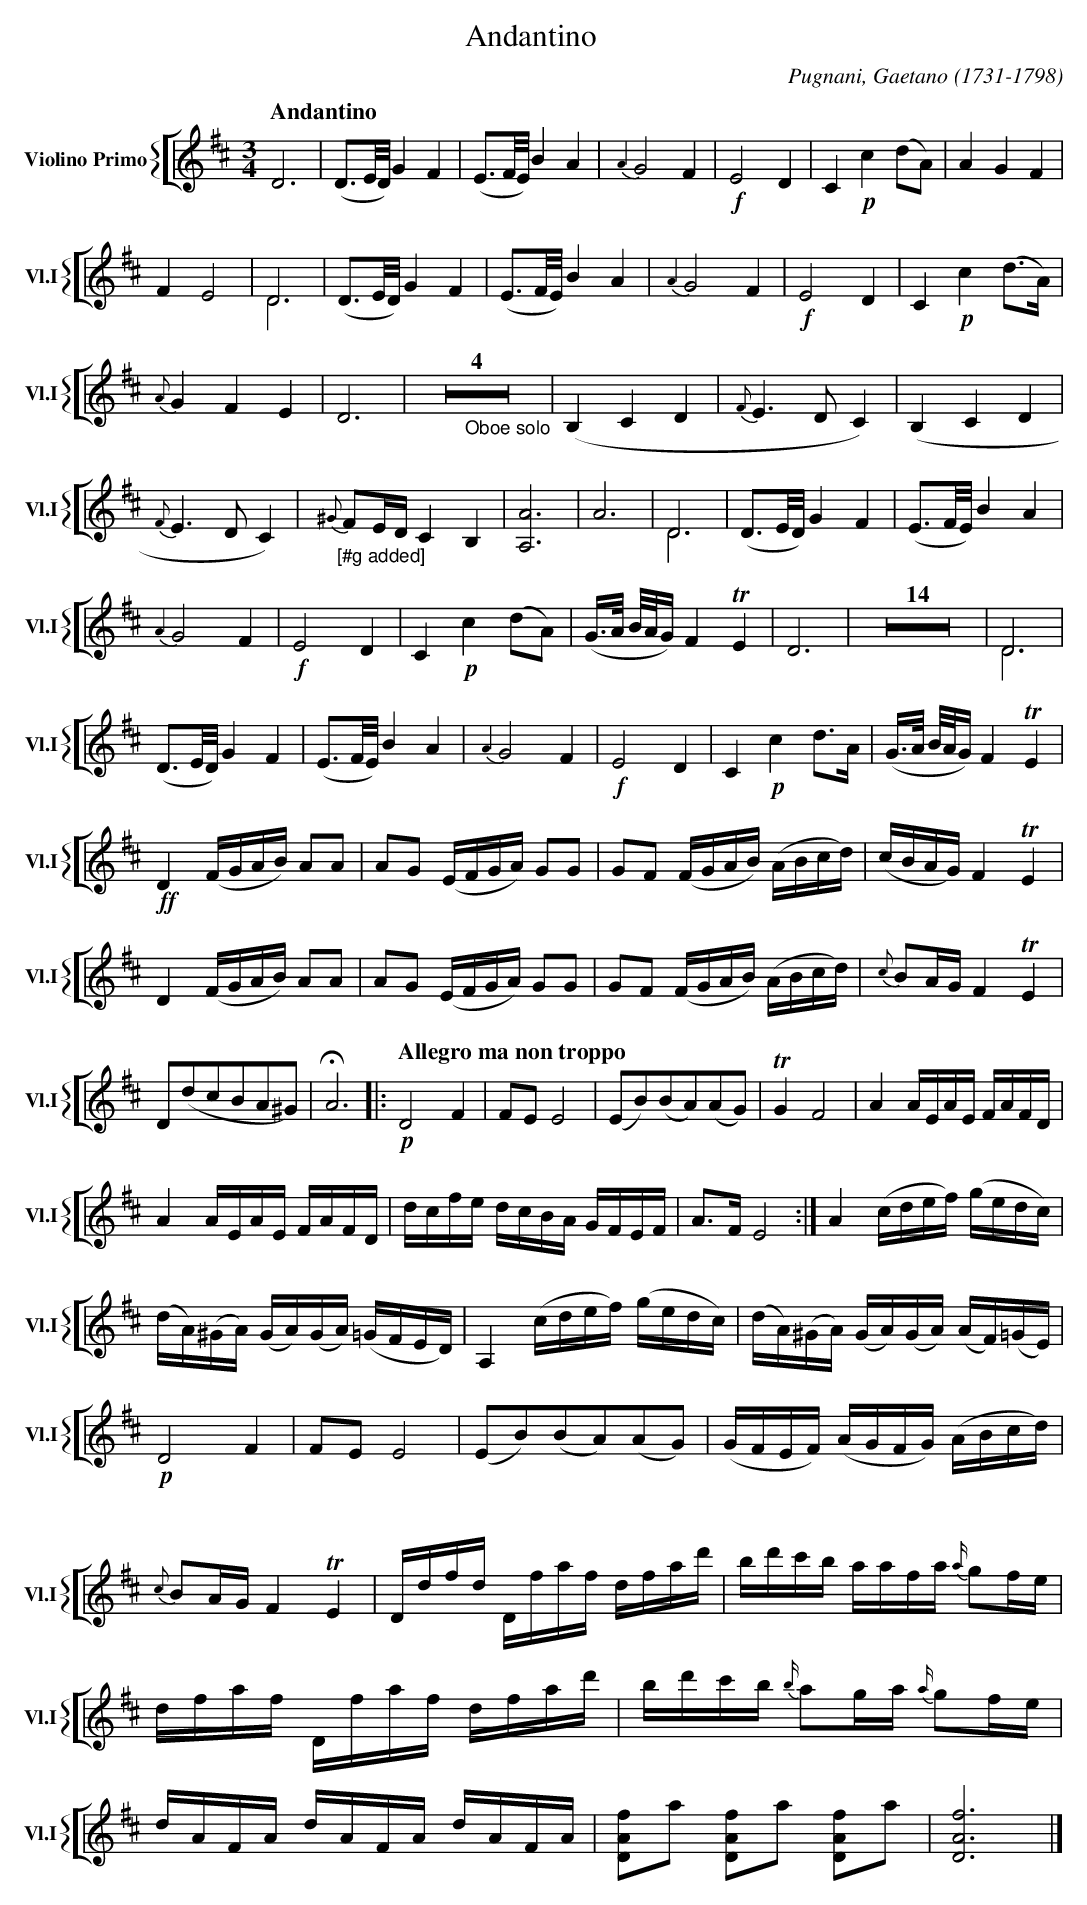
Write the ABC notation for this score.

X:1
T:Andantino
C:Pugnani, Gaetano (1731-1798)
M:3/4
L:1/4
K:D
V: 5 clef=treble name="Violino Primo" sname="Vl.I"
%%staves [{ 5 }]
[Q:"Andantino"] D3 | (D3/4E/8D/8) GF | (E3/4F/8E/8) BA | {A2}G2F | !f!E2D | \
   C!p!c(d/A/) | AGF | FE2 | D3&D3 | (D3/4E/8D/8) GF | (E3/4F/8E/8) BA | {A2}G2F | !f!E2D | \
   C!p!c(d/>A/) | {A}GFE | D3 | "_Oboe solo" Z4 | (B,CD | {F}E>DC) | (B,CD | {F}E>DC) | \
   "_[#g added]"{^G}F/E//D// CB, | [A,A]3 | A3 | D3 & D3 | (D3/4E/8D/8) GF | (E3/4F/8E/8) BA | {A2}G2F | \
   !f!E2D | C!p!c(d/A/) | (G//>A// B/8A/8G//) F!trill!E | D3 | Z14 | \
   D3 & D3 | (D3/4E/8D/8) GF | (E3/4F/8E/8) BA | {A2}G2F | \
   !f!E2D | C!p!cd/>A/ | (G//>A// B/8A/8G//) F!trill!E | !ff!D (F//G//A//B//) A/A/ | A/G/ (E//F//G//A//) G/G/ | \
   G/F/ (F//G//A//B//) (A//B//c//d//) | (c//B//A//G//) F!trill!E | \
   D (F//G//A//B//) A/A/ | A/G/ (E//F//G//A//) G/G/ | \
   G/F/ (F//G//A//B//) (A//B//c//d//) | {c}B/A//G// F!trill!E | D/(d/c/B/A/^G/) | !fermata!A3 |: \
[Q:"Allegro ma non troppo"] !p!D2F | F/E/ E2 | (E/B/)(B/A/)(A/G/)| !trill!GF2 | \
   A A//E//A//E// F//A//F//D// | A A//E//A//E// F//A//F//D// | d//c//f//e// d//c//B//A// G//F//E//F// | \
   A/>F/ E2 :| \
   A (c//d//e//f//) (g//e//d//c//) | (d//A//)(^G//A//) (G//A//)(G//A//) (=G//F//E//D//) | \
   A, (c//d//e//f//) (g//e//d//c//)  | (d//A//)(^G//A//) (G//A//)(G//A//) (A//F//)(=G//E//) | !p!D2F | \
   F/E/E2 | (E/B/)(B/A/)(A/G/) | (G//F//E//F//) (A//G//F//G//) (A//B//c//d//) | {c}B/A//G// F!trill!E | \
   D//d//f//d//  D//f//a//f// d//f//a//d'// | b//d'//c'//b// a//a//f//a// {a/}g/f//e// | \
   d//f//a//f//  D//f//a//f// d//f//a//d'// | b//d'//c'//b// {b/}a/g//a// {a/}g/f//e// |\
   d//A//F//A// d//A//F//A// d//A//F//A// | [DAf]/a/ [DAf]/a/ [DAf]/a/ | [DAf]3 |]
